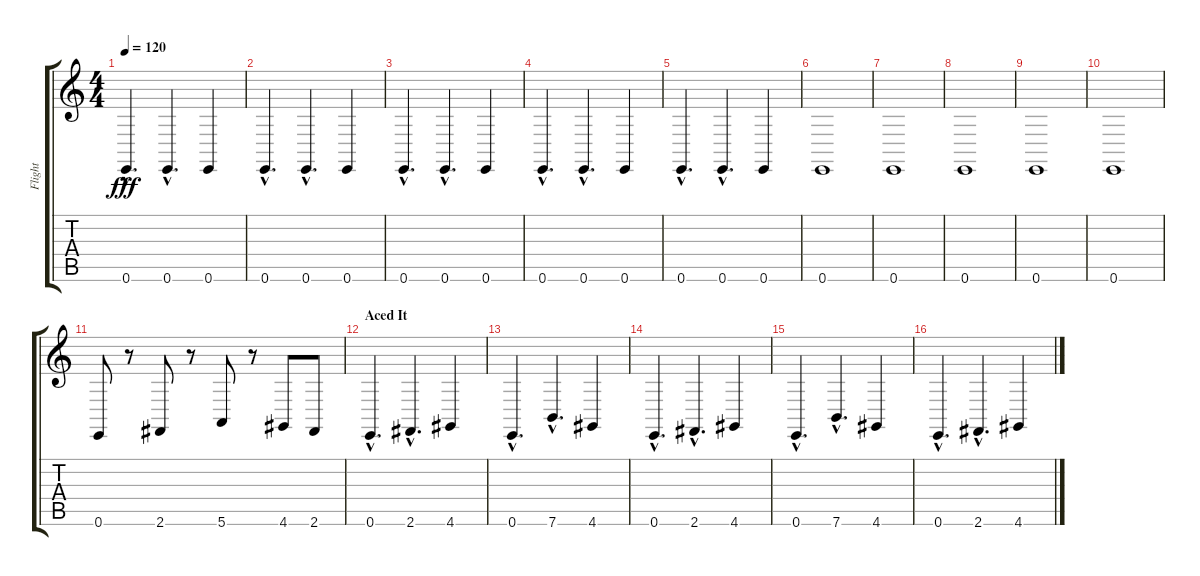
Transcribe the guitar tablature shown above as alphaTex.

\track ("Flight" "Flight") {instrument timpani}
\staff {score tabs}
\tuning (E4 B3 G3 D3 A2 E2) {hide}
\ts (4 4)
\tempo 120
\clef g2
\ks c
0.6{hac}.4{d dy fff} 0.6{hac}.4{d} 0.6.4 |
0.6{hac}.4{d} 0.6{hac}.4{d} 0.6.4 |
0.6{hac}.4{d} 0.6{hac}.4{d} 0.6.4 |
0.6{hac}.4{d} 0.6{hac}.4{d} 0.6.4 |
0.6{hac}.4{d} 0.6{hac}.4{d} 0.6.4 |
0.6.1 |
0.6.1 |
0.6.1 |
0.6.1 |
0.6.1 |
0.6.8 r.8 2.6.8 r.8 5.6.8 r.8 4.6.8 2.6.8 |
\section ("" "Aced It")
0.6{hac}.4{d} 2.6{hac}.4{d} 4.6.4 |
0.6{hac}.4{d} 7.6{hac}.4{d} 4.6.4 |
0.6{hac}.4{d} 2.6{hac}.4{d} 4.6.4 |
0.6{hac}.4{d} 7.6{hac}.4{d} 4.6.4 |
0.6{hac}.4{d} 2.6{hac}.4{d} 4.6.4
